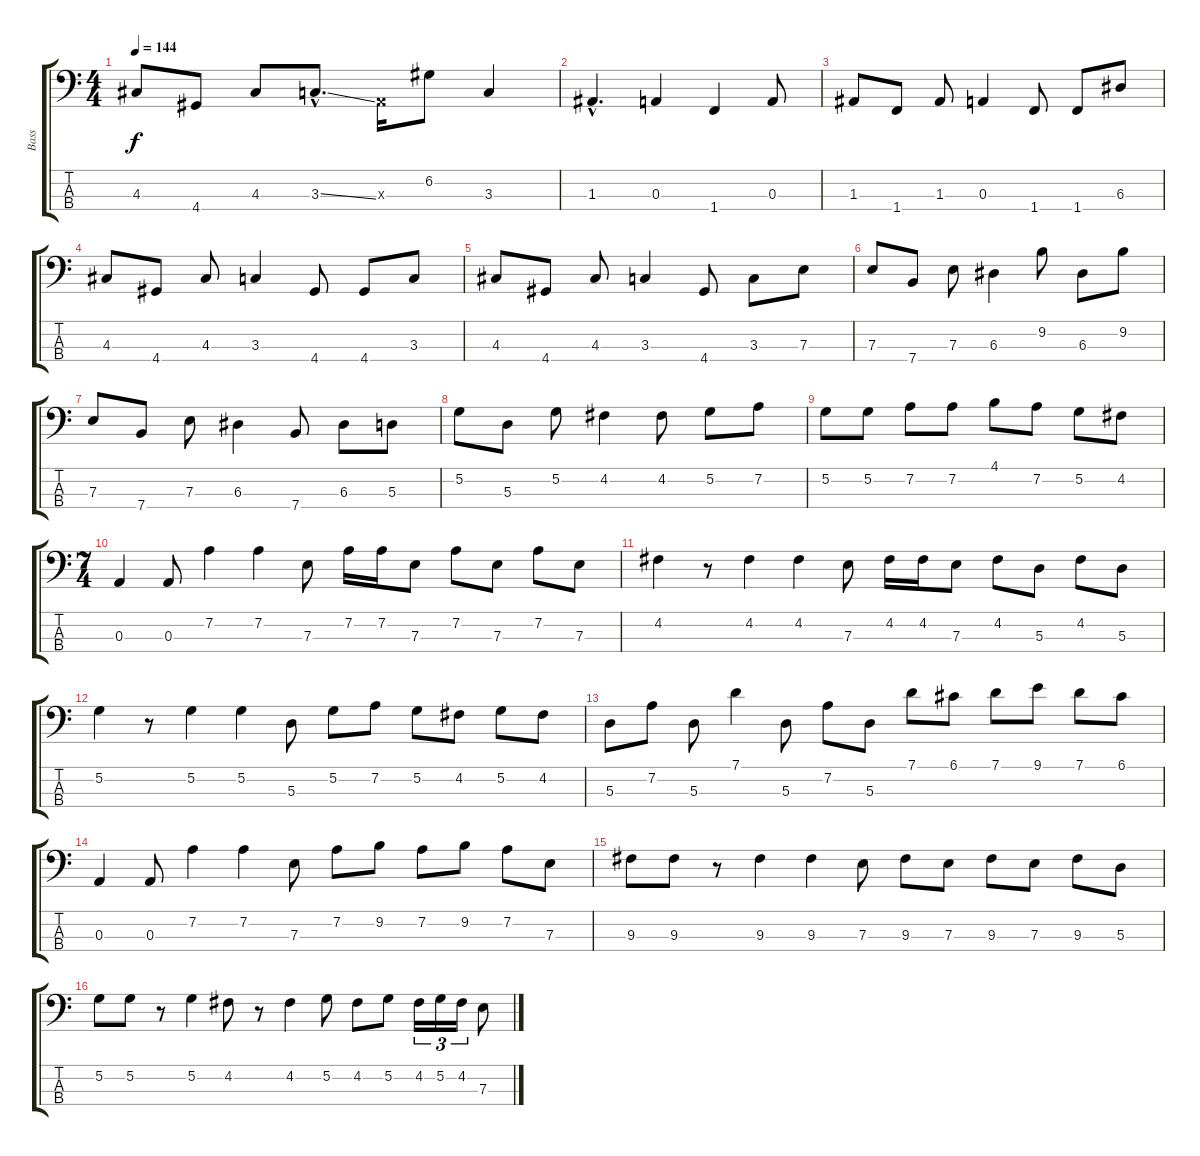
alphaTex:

\track ("Bass" "Bass") {instrument electricbassfinger}
\staff {score tabs}
\tuning (G2 D2 A1 E1) {hide}
\ts (4 4)
\tempo 144
\clef f4
\ks c
4.3.8{dy f} 4.4.8 4.3.8 3.3{ss hac}.8{d} 0.3{x}.16 6.2.8 3.3.4 |
1.3{hac}.4{d} 0.3.4 1.4.4 0.3.8 |
1.3.8 1.4.8 1.3.8 0.3.4 1.4.8 1.4.8 6.3.8 |
4.3.8 4.4.8 4.3.8 3.3.4 4.4.8 4.4.8 3.3.8 |
4.3.8 4.4.8 4.3.8 3.3.4 4.4.8 3.3.8 7.3.8 |
7.3.8 7.4.8 7.3.8 6.3.4 9.2.8 6.3.8 9.2.8 |
7.3.8 7.4.8 7.3.8 6.3.4 7.4.8 6.3.8 5.3.8 |
5.2.8 5.3.8 5.2.8 4.2.4 4.2.8 5.2.8 7.2.8 |
5.2.8 5.2.8 7.2.8 7.2.8 4.1.8 7.2.8 5.2.8 4.2.8 |
\ts (7 4)
0.3.4 0.3.8 7.2.4 7.2.4 7.3.8 7.2.16 7.2.16 7.3.8 7.2.8 7.3.8 7.2.8 7.3.8 |
4.2.4 r.8 4.2.4 4.2.4 7.3.8 4.2.16 4.2.16 7.3.8 4.2.8 5.3.8 4.2.8 5.3.8 |
5.2.4 r.8 5.2.4 5.2.4 5.3.8 5.2.8 7.2.8 5.2.8 4.2.8 5.2.8 4.2.8 |
5.3.8 7.2.8 5.3.8 7.1.4 5.3.8 7.2.8 5.3.8 7.1.8 6.1.8 7.1.8 9.1.8 7.1.8 6.1.8 |
0.3.4 0.3.8 7.2.4 7.2.4 7.3.8 7.2.8 9.2.8 7.2.8 9.2.8 7.2.8 7.3.8 |
9.3.8 9.3.8 r.8 9.3.4 9.3.4 7.3.8 9.3.8 7.3.8 9.3.8 7.3.8 9.3.8 5.3.8 |
5.2.8 5.2.8 r.8 5.2.4 4.2.8 r.8 4.2.4 5.2.8 4.2.8 5.2.8 4.2.16{tu (3 2)} 5.2.16{tu (3 2)} 4.2.16{tu (3 2)} 7.3.8
